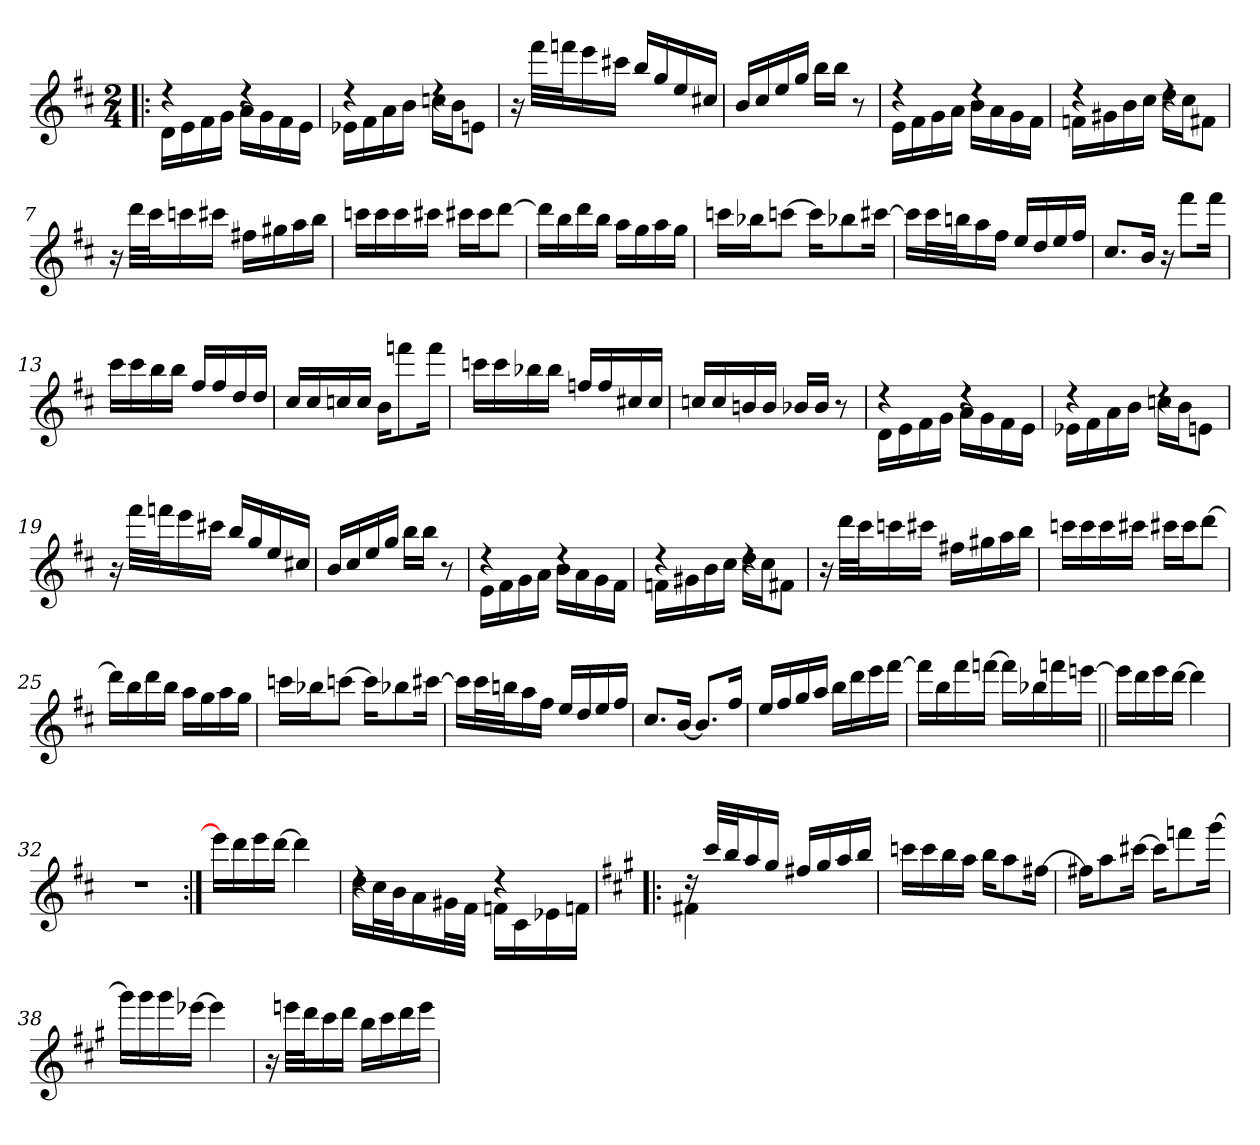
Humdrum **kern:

**kern
*part1
*staff1
*clefG2
*k[f#c#]
*D:
*M2/4
=1!|:
*^
4rdd	16d!\LL
.	16e!\
.	16f#!\
.	16g!\JJ
4rdd	16a!\LL
.	16g!\
.	16f#!\
.	16e!\JJ
=2	=2
4rdd	16e-X!\LL
.	16f#!\
.	16a!\
.	16b!\JJ
4rdd	16ccn!\LL
.	16b!\J
.	8en!\J
*v	*v
=3
16r
32fff#\LLL
32fffn\J
16eee\
16ccc#X\JJ
16bb/LL
16gg/
16ee/
16cc#X/JJ
=4
16b/LL
16cc#/
16ee/
16gg/JJ
16bb\LL
16bb\JJ
8r
!!LO:LB:g=z
=5
*^
4rdd	16e!\LL
.	16f#!\
.	16g!\
.	16a!\JJ
4rdd	16b!\LL
.	16a!\
.	16g!\
.	16f#!\JJ
=6	=6
4rdd	16fn!\LL
.	16g#X!\
.	16b!\
.	16cc#!\JJ
4rdd	16dd!\LL
.	16cc#!\J
.	8f#X!\J
*v	*v
=7
16r
32ddd\LLL
32ccc#\J
16cccn\
16ccc#X\JJ
16ff#X\LL
16gg#X\
16aa\
16bb\JJ
=8
16cccn\LL
16ccc\
16ccc\
16ccc#X\JJ
16ccc#X\LL
16ccc#\J
[8ddd\J
!!LO:LB:g=z
=9
16ddd\LL]
16bb\
16ddd\
16bb\JJ
16aa\LL
16gg\
16aa\
16gg\JJ
=10
16cccn\LL
16bb-X\J
[8cccn\J
16ccc\KL]
8bb-X\
[16ccc#X\Jk
=11
16ccc#\LL]
32ccc#\L
32bbn\J
16aa\
16ff#\JJ
16ee/LL
16dd/
16ee/
16ff#/JJ
=12
8.cc#/L
16b/Jk
16r
8fff#\L
16fff#\Jk
!!LO:LB:g=z
=13
16ccc#\LL
16ccc#\
16bb\
16bb\JJ
16ff#/LL
16ff#/
16dd/
16dd/JJ
=14
16cc#/LL
16cc#/
16ccn/
16cc/JJ
16b\KL
8fffn\
16fff\Jk
=15
16cccn\LL
16ccc\
16bb-X\
16bb-\JJ
16ffn/LL
16ff/
16cc#X/
16cc#/JJ
=16
16ccn/LL
16cc/
16bn/
16b/JJ
16b-X/LL
16b-/JJ
8r
!!LO:LB:g=z
=17
*^
4rdd	16d!\LL
.	16e!\
.	16f#!\
.	16g!\JJ
4rdd	16a!\LL
.	16g!\
.	16f#!\
.	16e!\JJ
=18	=18
4rdd	16e-X!\LL
.	16f#!\
.	16a!\
.	16b!\JJ
4rdd	16ccn!\LL
.	16b!\J
.	8en!\J
*v	*v
=19
16r
32fff#\LLL
32fffn\J
16eee\
16ccc#X\JJ
16bb/LL
16gg/
16ee/
16cc#X/JJ
=20
16b/LL
16cc#/
16ee/
16gg/JJ
16bb\LL
16bb\JJ
8r
!!LO:LB:g=z
=21
*^
4rdd	16e!\LL
.	16f#!\
.	16g!\
.	16a!\JJ
4rdd	16b!\LL
.	16a!\
.	16g!\
.	16f#!\JJ
=22	=22
4rdd	16fn!\LL
.	16g#X!\
.	16b!\
.	16cc#!\JJ
4rdd	16dd!\LL
.	16cc#!\J
.	8f#X!\J
*v	*v
=23
16r
32ddd\LLL
32ccc#\J
16cccn\
16ccc#X\JJ
16ff#X\LL
16gg#X\
16aa\
16bb\JJ
=24
16cccn\LL
16ccc\
16ccc\
16ccc#X\JJ
16ccc#X\LL
16ccc#\J
[8ddd\J
!!LO:LB:g=z
=25
16ddd\LL]
16bb\
16ddd\
16bb\JJ
16aa\LL
16gg\
16aa\
16gg\JJ
=26
16cccn\LL
16bb-X\J
[8cccn\J
16ccc\KL]
8bb-X\
[16ccc#X\Jk
=27
16ccc#\LL]
32ccc#\L
32bbn\J
16aa\
16ff#\JJ
16ee/LL
16dd/
16ee/
16ff#/JJ
=28
8.cc#/L
[16b/Jk
8.b/L]
16ff#/Jk
!!LO:LB:g=z
=29
16ee/LL
16ff#/
16gg/
16aa/JJ
16bb\LL
16ddd\
16eee\
[16fff#\JJ
=30
16fff#\LL]
16bb\
16fff#\
[16fffn\JJ
16fffn\LL]
16bb-X\
16fffn\
[16eeen\JJ
=31||
16eee\LL]
16ddd\
16eee\
[16ddd\JJ
4ddd\]
=32
2r
!!LO:LB:g=z
=33:|!
16eee\LL]
16ddd\
16eee\
[16ddd\JJ
4ddd\]
=34
*^
4rdd	16dd!\LL
.	32cc#!\L
.	32b!\J
.	16a!\
.	32g#X!\L
.	32f#!\JJJ
4rdd	16fn!\LL
.	16c#!\
.	16e-X!\
.	16fn!\JJ
=35!|:	=35!|:
*k[f#c#g#]	*
*f#:	*
16rdd	4f#X!\
32ccc#/LLL	.
32bb/J	.
16aa/	.
16gg#/JJ	.
16ff#X/LL	4ryy
16gg#/	.
16aa/	.
16bb/JJ	.
*v	*v
=36
16cccn\LL
16ccc\
16bb\
16aa\JJ
16bb\KL
8aa\
[16ff#X\Jk
!!LO:LB:g=z
=37
16ff#X\KL]
8aa\
[16ccc#X\Jk
16ccc#\KL]
8fffn\
[16ggg#\Jk
=38
16ggg#\LL]
16ggg#\
16ggg#\
[16eee-X\JJ
4eee-\]
=39
16r
32eeen\LLL
32ddd\J
16ccc#\
16ddd\JJ
16bb\LL
16ccc#\
16ddd\
16eee\JJ
=
*-
